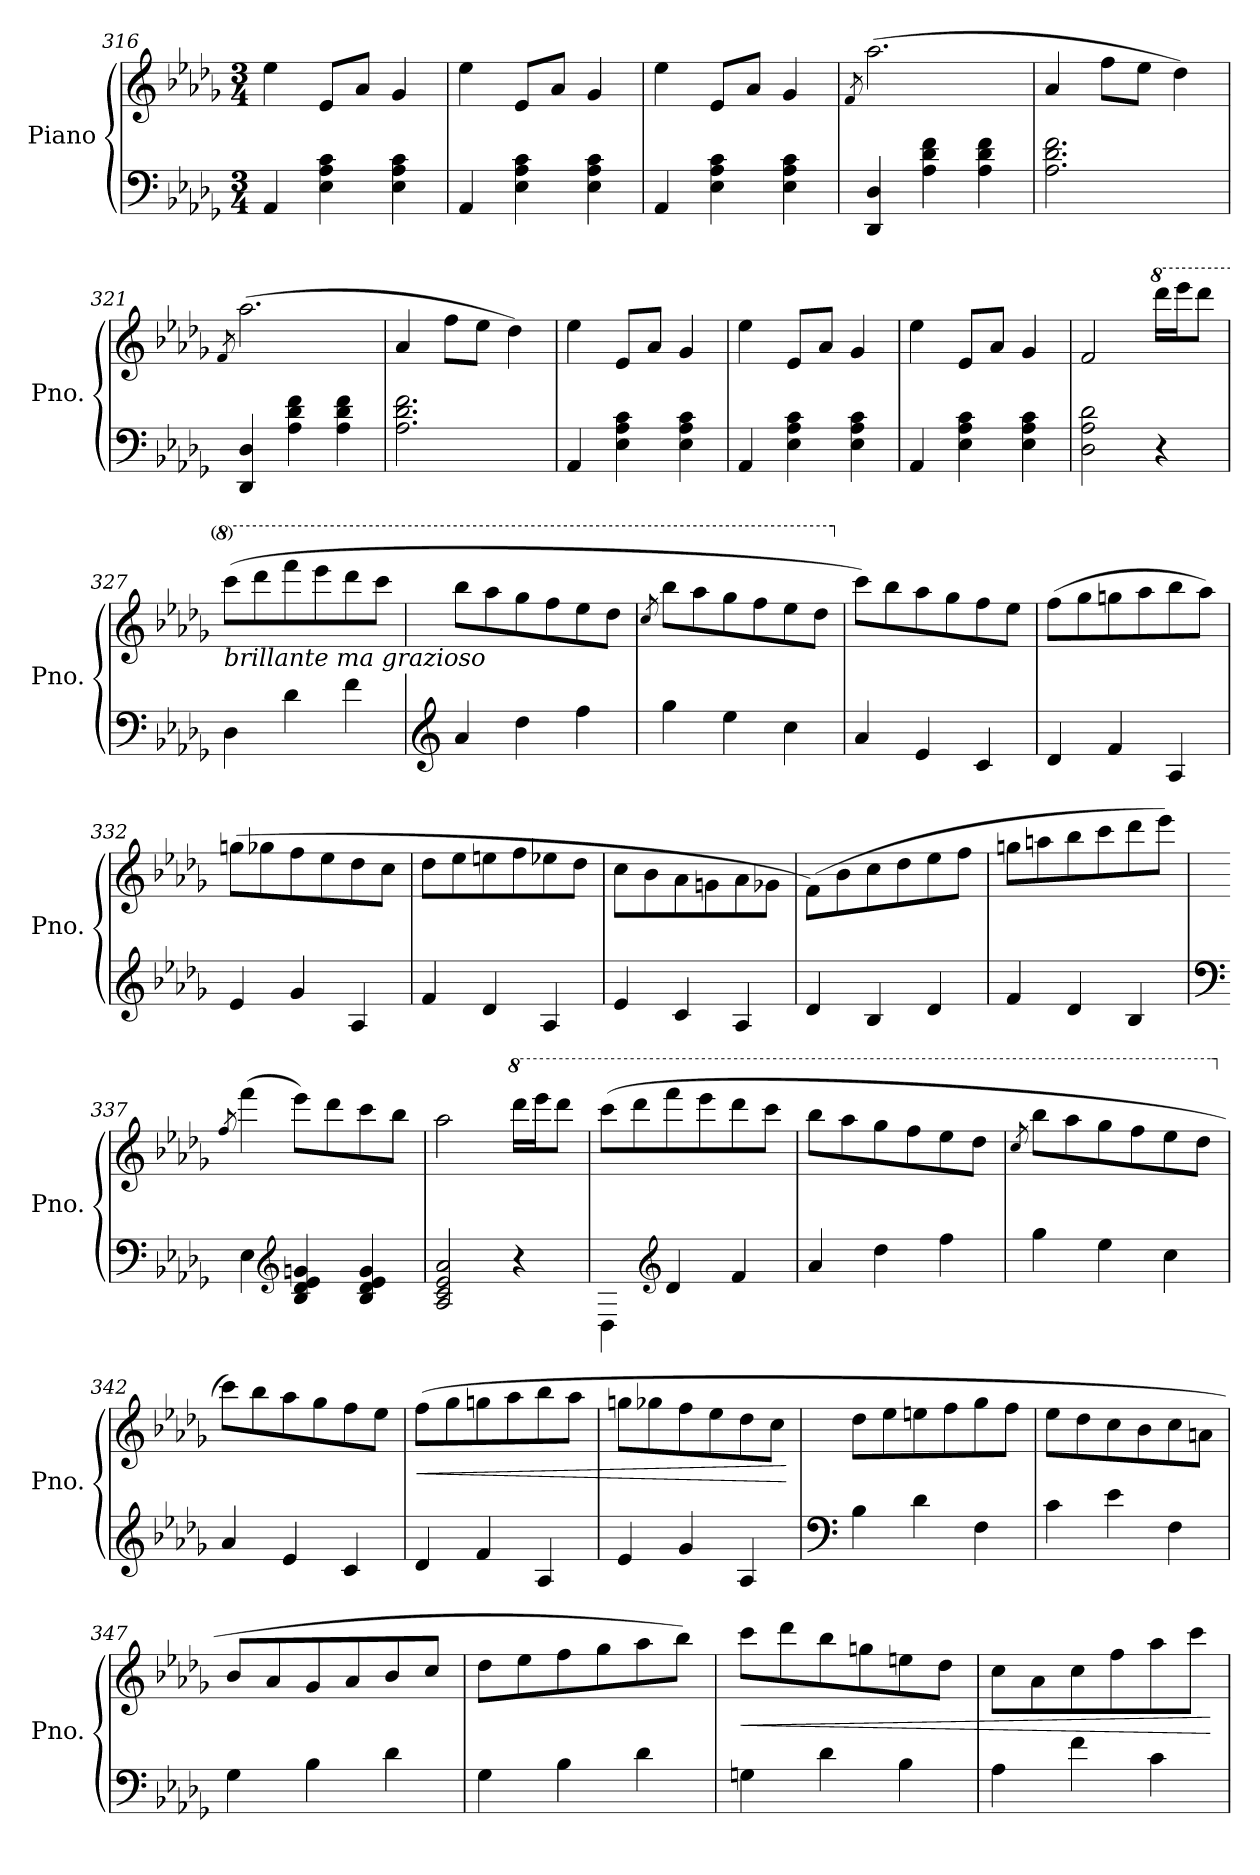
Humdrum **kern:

**kern	**kern	**dynam
*part1	*part1	*part1
*staff2	*staff1	*staff1/2
*I"Piano	*	*
*I'Pno.	*	*
*clefF4	*clefG2	*
*k[b-e-a-d-g-]	*k[b-e-a-d-g-]	*
*M3/4	*M3/4	*
=316	=316	=316
4AA-/	4ee-\	.
4E-\ 4A-\ 4c\	8e-/L	.
.	8a-/J	.
4E-\ 4A-\ 4c\	4g-/	.
=317	=317	=317
4AA-/	4ee-\	.
4E-\ 4A-\ 4c\	8e-/L	.
.	8a-/J	.
4E-\ 4A-\ 4c\	4g-/	.
=318	=318	=318
4AA-/	4ee-\	.
4E-\ 4A-\ 4c\	8e-/L	.
.	8a-/J	.
4E-\ 4A-\ 4c\	4g-/	.
=319	=319	=319
.	8qf/	.
4DD-/ 4D-/	(>2.aa-\	.
4A-\ 4d-\ 4f\	.	.
4A-\ 4d-\ 4f\	.	.
!!LO:PB:g=z
=320	=320	=320
2.A-\ 2.d-\ 2.f\	4a-/	.
.	8ff\L	.
.	8ee-\J	.
.	4dd-\)	.
=321	=321	=321
.	8qf/	.
4DD-/ 4D-/	(>2.aa-\	.
4A-\ 4d-\ 4f\	.	.
4A-\ 4d-\ 4f\	.	.
=322	=322	=322
2.A-\ 2.d-\ 2.f\	4a-/	.
.	8ff\L	.
.	8ee-\J	.
.	4dd-\)	.
=323	=323	=323
4AA-/	4ee-\	.
4E-\ 4A-\ 4c\	8e-/L	.
.	8a-/J	.
4E-\ 4A-\ 4c\	4g-/	.
=324	=324	=324
4AA-/	4ee-\	.
4E-\ 4A-\ 4c\	8e-/L	.
.	8a-/J	.
4E-\ 4A-\ 4c\	4g-/	.
=325	=325	=325
4AA-/	4ee-\	.
4E-\ 4A-\ 4c\	8e-/L	.
.	8a-/J	.
4E-\ 4A-\ 4c\	4g-/	.
=326	=326	=326
2D-\ 2A-\ 2d-\	2f/	.
*	*8va	*
4r	16dddd-\LL	.
.	16eeee-\J	.
.	8dddd-\J	.
=327	=327	=327
!	!LO:TX:b:i:t=brillante ma grazioso	!
4D-\	(>8cccc\L	.
.	8dddd-\	.
4d-\	8ffff\	.
.	8eeee-\	.
4f\	8dddd-\	.
.	8cccc\J	.
!!LO:LB:g=z
=328	=328	=328
*clefG2	*	*
4a-/	8bbb-\L	.
.	8aaa-\	.
4dd-\	8ggg-\	.
.	8fff\	.
4ff\	8eee-\	.
.	8ddd-\J	.
=329	=329	=329
.	8qccc/	.
4gg-\	8bbb-\L	.
.	8aaa-\	.
4ee-\	8ggg-\	.
.	8fff\	.
4cc\	8eee-\	.
.	8ddd-\J	.
=330	=330	=330
*	*X8va	*
4a-/	8ccc\L)	.
.	8bb-\	.
4e-/	8aa-\	.
.	8gg-\	.
4c/	8ff\	.
.	8ee-\J	.
=331	=331	=331
4d-/	(>8ff\L	.
.	8gg-\	.
4f/	8ggn\	.
.	8aa-\	.
4A-/	8bb-\	.
.	8aa-\J)	.
=332	=332	=332
4e-/	(>8ggn\L	.
.	8gg-X\	.
4g-/	8ff\	.
.	8ee-\	.
4A-/	8dd-\	.
.	8cc\J	.
=333	=333	=333
4f/	8dd-\L	.
.	8ee-\	.
4d-/	8een\	.
.	8ff\	.
4A-/	8ee-X\	.
.	8dd-\J	.
!!LO:LB:g=z
=334	=334	=334
4e-/	8cc\L	.
.	8b-\	.
4c/	8a-\	.
.	8gn\	.
4A-/	8a-\	.
.	8g-X\J	.
=335	=335	=335
4d-/	(>8f\L)	.
.	8b-\	.
4B-/	8cc\	.
.	8dd-\	.
4d-/	8ee-\	.
.	8ff\J	.
=336	=336	=336
4f/	8ggn\L	.
.	8aan\	.
4d-/	8bb-\	.
.	8ccc\	.
4B-/	8ddd-\	.
.	8eee-\J)	.
=337	=337	=337
*clefF4	*	*
.	8qff/	.
4E-\	(>4fff\	.
*clefG2	*	*
4B-/ 4d-/ 4e-/ 4gn/	8eee-\L)	.
.	8ddd-\	.
4B-/ 4d-/ 4e-/ 4g/	8ccc\	.
.	8bb-\J	.
!!LO:LB:g=z
=338	=338	=338
2A-/ 2c/ 2e-/ 2a-/	2aa-\	.
*	*8va	*
4r	16dddd-\LL	.
.	16eeee-\J	.
.	8dddd-\J	.
=339	=339	=339
4D-\	(>8cccc\L	.
.	8dddd-\	.
*clefG2	*	*
4d-/	8ffff\	.
.	8eeee-\	.
4f/	8dddd-\	.
.	8cccc\J	.
=340	=340	=340
4a-/	8bbb-\L	.
.	8aaa-\	.
4dd-\	8ggg-\	.
.	8fff\	.
4ff\	8eee-\	.
.	8ddd-\J	.
=341	=341	=341
.	8qccc/	.
4gg-\	8bbb-\L	.
.	8aaa-\	.
4ee-\	8ggg-\	.
.	8fff\	.
4cc\	8eee-\	.
.	8ddd-\J	.
=342	=342	=342
*	*X8va	*
4a-/	8ccc\L)	.
.	8bb-\	.
4e-/	8aa-\	.
.	8gg-\	.
4c/	8ff\	.
.	8ee-\J	.
!!LO:LB:g=z
=343	=343	=343
!	!	!LO:HP:b
4d-/	(>8ff\L	<
.	8gg-\	.
4f/	8ggn\	.
.	8aa-\	.
4A-/	8bb-\	.
.	8aa-\J	.
=344	=344	=344
4e-/	8ggn\L	.
.	8gg-X\	.
4g-/	8ff\	.
.	8ee-\	.
4A-/	8dd-\	.
.	8cc\J	.
.	.	[
=345	=345	=345
*clefF4	*	*
!	!	!LO:DY:b=2
!	!	!LO:DY:n=1:b
4B-\	8dd-\L	mp mf
.	8ee-\	.
4d-\	8een\	.
.	8ff\	.
4F\	8gg-\	.
.	8ff\J	.
=346	=346	=346
4c\	8ee-\L	.
.	8dd-\	.
4e-\	8cc\	.
.	8b-\	.
4F\	8cc\	.
.	8an\J	.
=347	=347	=347
*	*MM230	*
4G-\	8b-/L	.
.	8a-/	.
4B-\	8g-/	.
.	8a-/	.
4d-\	8b-/	.
.	8cc/J	.
=348	=348	=348
*	*MM240	*
4G-\	8dd-\L	.
.	8ee-\	.
4B-\	8ff\	.
.	8gg-\	.
4d-\	8aa-\	.
.	8bb-\J)	.
!!LO:LB:g=z
=349	=349	=349
!	!	!LO:HP:b
4Gn\	8ccc\L	<
.	8ddd-\	.
4d-\	8bb-\	.
.	8ggn\	.
4B-\	8een\	.
.	8dd-\J	.
=350	=350	=350
4A-\	8cc\L	.
.	8a-\	.
4f\	8cc\	.
.	8ff\	.
4c\	8aa-\	.
.	8ccc\J	.
.	.	[
=	=	=
*-	*-	*-
